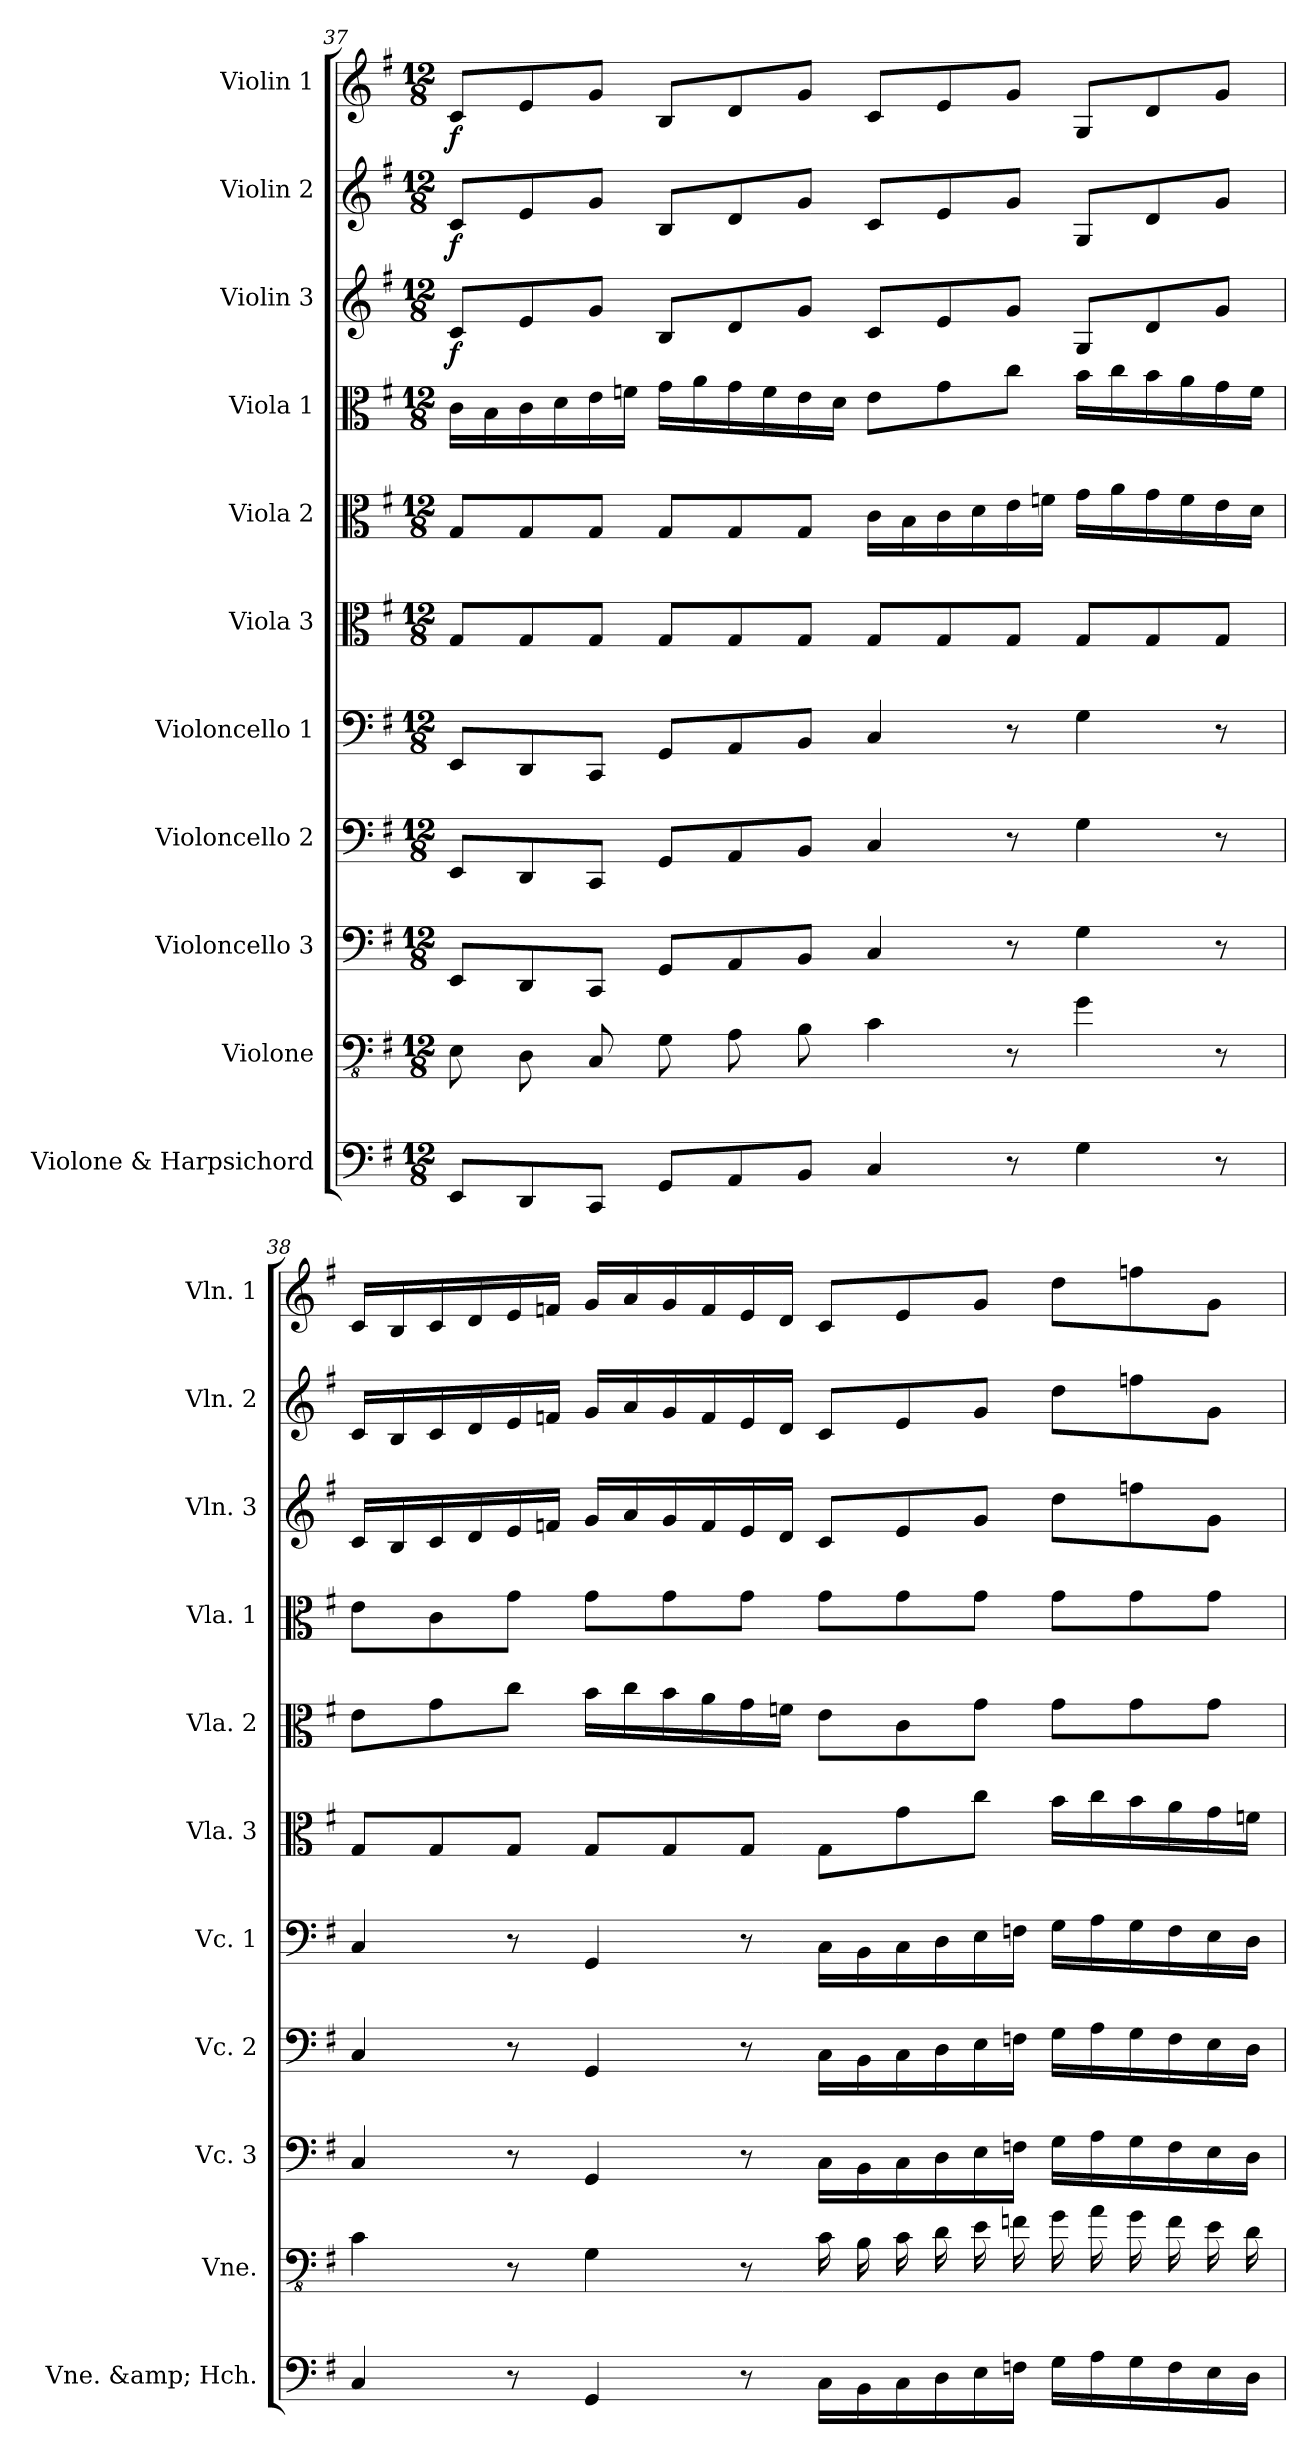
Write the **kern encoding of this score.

**kern	**kern	**kern	**kern	**kern	**kern	**kern	**kern	**kern	**dynam	**kern	**dynam	**kern	**dynam
*part11	*part10	*part9	*part8	*part7	*part6	*part5	*part4	*part3	*part3	*part2	*part2	*part1	*part1
*staff11	*staff10	*staff9	*staff8	*staff7	*staff6	*staff5	*staff4	*staff3	*staff3	*staff2	*staff2	*staff1	*staff1
*I"Violone &amp; Harpsichord	*I"Violone	*I"Violoncello 3	*I"Violoncello 2	*I"Violoncello 1	*I"Viola 3	*I"Viola 2	*I"Viola 1	*I"Violin 3	*	*I"Violin 2	*	*I"Violin 1	*
*I'Vne. &amp; Hch.	*I'Vne.	*I'Vc. 3	*I'Vc. 2	*I'Vc. 1	*I'Vla. 3	*I'Vla. 2	*I'Vla. 1	*I'Vln. 3	*	*I'Vln. 2	*	*I'Vln. 1	*
!!LO:PB:g=z
*clefF4	*clefFv4	*clefF4	*clefF4	*clefF4	*clefC3	*clefC3	*clefC3	*clefG2	*	*clefG2	*	*clefG2	*
*	*ITrd7c12	*	*	*	*	*	*	*	*	*	*	*	*
*k[f#]	*k[f#]	*k[f#]	*k[f#]	*k[f#]	*k[f#]	*k[f#]	*k[f#]	*k[f#]	*	*k[f#]	*	*k[f#]	*
*M12/8	*M12/8	*M12/8	*M12/8	*M12/8	*M12/8	*M12/8	*M12/8	*M12/8	*	*M12/8	*	*M12/8	*
=37	=37	=37	=37	=37	=37	=37	=37	=37	=37	=37	=37	=37	=37
!	!	!	!	!	!	!	!	!	!LO:DY:b	!	!LO:DY:b	!	!LO:DY:b
8EE/L	8EEE	8EE/L	8EE/L	8EE/L	8G/L	8G/L	16c\LL	8c/L	f	8c/L	f	8c/L	f
.	.	.	.	.	.	.	16B\	.	.	.	.	.	.
8DD/	8DDD	8DD/	8DD/	8DD/	8G/	8G/	16c\	8e/	.	8e/	.	8e/	.
.	.	.	.	.	.	.	16d\	.	.	.	.	.	.
8CC/J	8CCC	8CC/J	8CC/J	8CC/J	8G/J	8G/J	16e\	8g/J	.	8g/J	.	8g/J	.
.	.	.	.	.	.	.	16fn\JJ	.	.	.	.	.	.
8GG/L	8GGG	8GG/L	8GG/L	8GG/L	8G/L	8G/L	16g\LL	8B/L	.	8B/L	.	8B/L	.
.	.	.	.	.	.	.	16a\	.	.	.	.	.	.
8AA/	8AAA	8AA/	8AA/	8AA/	8G/	8G/	16g\	8d/	.	8d/	.	8d/	.
.	.	.	.	.	.	.	16f\	.	.	.	.	.	.
8BB/J	8BBB	8BB/J	8BB/J	8BB/J	8G/J	8G/J	16e\	8g/J	.	8g/J	.	8g/J	.
.	.	.	.	.	.	.	16d\JJ	.	.	.	.	.	.
4C/	4CC	4C/	4C/	4C/	8G/L	16c\LL	8e\L	8c/L	.	8c/L	.	8c/L	.
.	.	.	.	.	.	16B\	.	.	.	.	.	.	.
.	.	.	.	.	8G/	16c\	8g\	8e/	.	8e/	.	8e/	.
.	.	.	.	.	.	16d\	.	.	.	.	.	.	.
8r	8r	8r	8r	8r	8G/J	16e\	8cc\J	8g/J	.	8g/J	.	8g/J	.
.	.	.	.	.	.	16fn\JJ	.	.	.	.	.	.	.
4G\	4GG	4G\	4G\	4G\	8G/L	16g\LL	16b\LL	8G/L	.	8G/L	.	8G/L	.
.	.	.	.	.	.	16a\	16cc\	.	.	.	.	.	.
.	.	.	.	.	8G/	16g\	16b\	8d/	.	8d/	.	8d/	.
.	.	.	.	.	.	16f\	16a\	.	.	.	.	.	.
8r	8r	8r	8r	8r	8G/J	16e\	16g\	8g/J	.	8g/J	.	8g/J	.
.	.	.	.	.	.	16d\JJ	16f\JJ	.	.	.	.	.	.
!!LO:LB:g=z
=38	=38	=38	=38	=38	=38	=38	=38	=38	=38	=38	=38	=38	=38
4C/	4CC	4C/	4C/	4C/	8G/L	8e\L	8e\L	16c/LL	.	16c/LL	.	16c/LL	.
.	.	.	.	.	.	.	.	16B/	.	16B/	.	16B/	.
.	.	.	.	.	8G/	8g\	8c\	16c/	.	16c/	.	16c/	.
.	.	.	.	.	.	.	.	16d/	.	16d/	.	16d/	.
8r	8r	8r	8r	8r	8G/J	8cc\J	8g\J	16e/	.	16e/	.	16e/	.
.	.	.	.	.	.	.	.	16fn/JJ	.	16fn/JJ	.	16fn/JJ	.
4GG/	4GGG	4GG/	4GG/	4GG/	8G/L	16b\LL	8g\L	16g/LL	.	16g/LL	.	16g/LL	.
.	.	.	.	.	.	16cc\	.	16a/	.	16a/	.	16a/	.
.	.	.	.	.	8G/	16b\	8g\	16g/	.	16g/	.	16g/	.
.	.	.	.	.	.	16a\	.	16f/	.	16f/	.	16f/	.
8r	8r	8r	8r	8r	8G/J	16g\	8g\J	16e/	.	16e/	.	16e/	.
.	.	.	.	.	.	16fn\JJ	.	16d/JJ	.	16d/JJ	.	16d/JJ	.
16C\LL	16CC	16C\LL	16C\LL	16C\LL	8G\L	8e\L	8g\L	8c/L	.	8c/L	.	8c/L	.
16BB\	16BBB	16BB\	16BB\	16BB\	.	.	.	.	.	.	.	.	.
16C\	16CC	16C\	16C\	16C\	8g\	8c\	8g\	8e/	.	8e/	.	8e/	.
16D\	16DD	16D\	16D\	16D\	.	.	.	.	.	.	.	.	.
16E\	16EE	16E\	16E\	16E\	8cc\J	8g\J	8g\J	8g/J	.	8g/J	.	8g/J	.
16Fn\JJ	16FFn	16Fn\JJ	16Fn\JJ	16Fn\JJ	.	.	.	.	.	.	.	.	.
16G\LL	16GG	16G\LL	16G\LL	16G\LL	16b\LL	8g\L	8g\L	8dd\L	.	8dd\L	.	8dd\L	.
16A\	16AA	16A\	16A\	16A\	16cc\	.	.	.	.	.	.	.	.
16G\	16GG	16G\	16G\	16G\	16b\	8g\	8g\	8ffn\	.	8ffn\	.	8ffn\	.
16F\	16FF	16F\	16F\	16F\	16a\	.	.	.	.	.	.	.	.
16E\	16EE	16E\	16E\	16E\	16g\	8g\J	8g\J	8g\J	.	8g\J	.	8g\J	.
16D\JJ	16DD	16D\JJ	16D\JJ	16D\JJ	16fn\JJ	.	.	.	.	.	.	.	.
=	=	=	=	=	=	=	=	=	=	=	=	=	=
*-	*-	*-	*-	*-	*-	*-	*-	*-	*-	*-	*-	*-	*-
